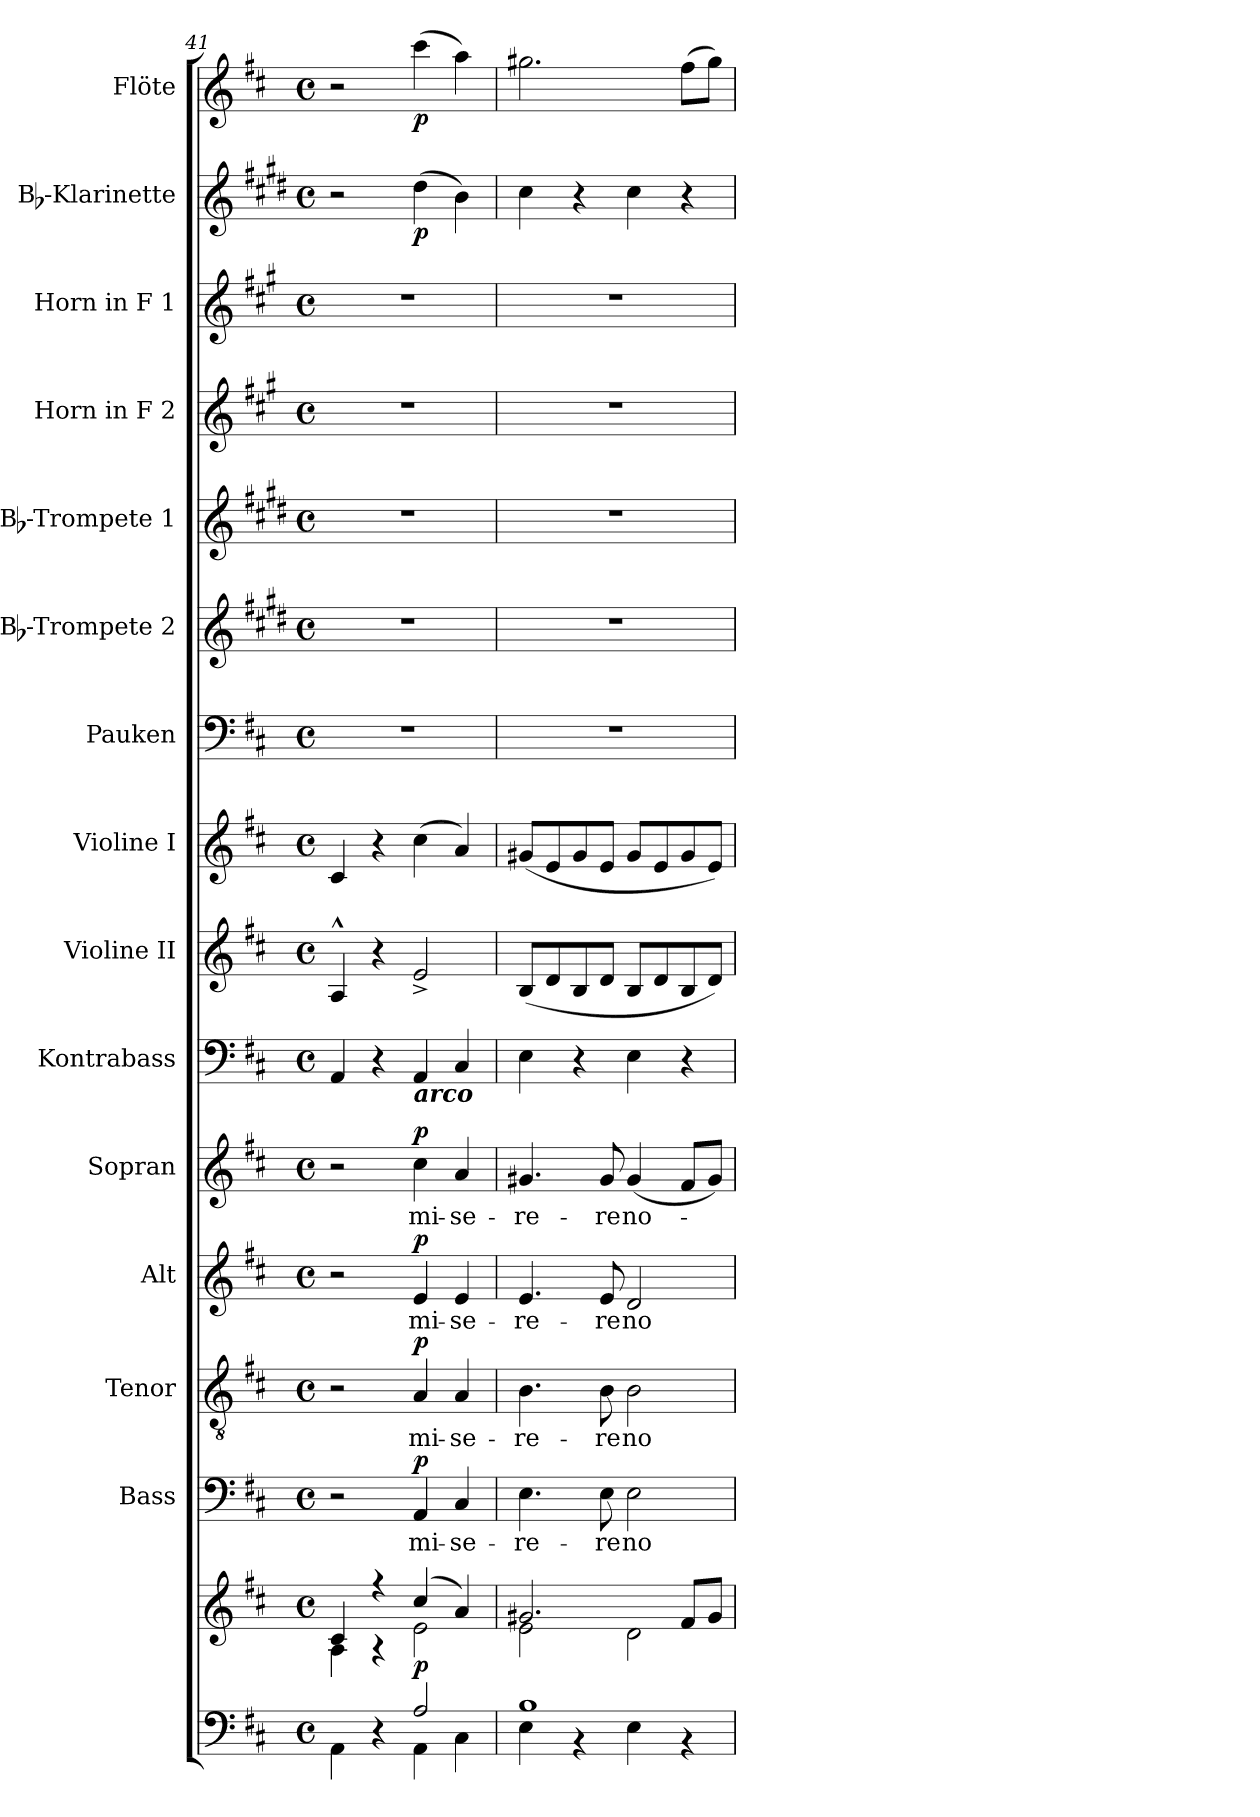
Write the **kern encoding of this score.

**kern	**kern	**dynam	**kern	**text	**dynam	**kern	**text	**dynam	**kern	**text	**dynam	**kern	**text	**dynam	**kern	**kern	**kern	**kern	**kern	**kern	**kern	**kern	**kern	**dynam	**kern	**dynam
*part15	*part15	*part15	*part14	*part14	*part14	*part13	*part13	*part13	*part12	*part12	*part12	*part11	*part11	*part11	*part10	*part9	*part8	*part7	*part6	*part5	*part4	*part3	*part2	*part2	*part1	*part1
*staff16	*staff15	*staff15/16	*staff14	*staff14	*staff14	*staff13	*staff13	*staff13	*staff12	*staff12	*staff12	*staff11	*staff11	*staff11	*staff10	*staff9	*staff8	*staff7	*staff6	*staff5	*staff4	*staff3	*staff2	*staff2	*staff1	*staff1
*	*	*	*I"Bass	*	*	*I"Tenor	*	*	*I"Alt	*	*	*I"Sopran	*	*	*I"Kontrabass	*I"Violine II	*I"Violine I	*I"Pauken	*I"Bb-Trompete 2	*I"Bb-Trompete 1	*I"Horn in F 2	*I"Horn in F 1	*I"Bb-Klarinette	*	*I"Flöte	*
*	*	*	*I'B.	*	*	*I'T.	*	*	*I'A.	*	*	*I'S.	*	*	*I'Kb.	*I'Vl. II	*I'Vl. I	*I'Pk.	*I'Bb Trp. 2	*I'Bb Trp. 1	*	*	*I'Bb Kl.	*	*I'Fl.	*
*clefF4	*clefG2	*	*clefF4	*	*	*clefGv2	*	*	*clefG2	*	*	*clefG2	*	*	*clefF4	*clefG2	*clefG2	*clefF4	*clefG2	*clefG2	*clefG2	*clefG2	*clefG2	*	*clefG2	*
*	*	*	*	*	*	*	*	*	*	*	*	*	*	*	*ITrd7c12	*	*	*	*ITrd1c2	*ITrd1c2	*ITrd4c7	*ITrd4c7	*ITrd1c2	*	*	*
*k[f#c#]	*k[f#c#]	*	*k[f#c#]	*	*	*k[f#c#]	*	*	*k[f#c#]	*	*	*k[f#c#]	*	*	*k[f#c#]	*k[f#c#]	*k[f#c#]	*k[f#c#]	*k[f#c#]	*k[f#c#]	*k[f#c#]	*k[f#c#]	*k[f#c#]	*	*k[f#c#]	*
*D:	*D:	*	*D:	*	*	*D:	*	*	*D:	*	*	*D:	*	*	*D:	*D:	*D:	*D:	*D:	*D:	*D:	*D:	*D:	*	*D:	*
*M4/4	*M4/4	*	*M4/4	*	*	*M4/4	*	*	*M4/4	*	*	*M4/4	*	*	*M4/4	*M4/4	*M4/4	*M4/4	*M4/4	*M4/4	*M4/4	*M4/4	*M4/4	*	*M4/4	*
*met(c)	*met(c)	*	*met(c)	*	*	*met(c)	*	*	*met(c)	*	*	*met(c)	*	*	*met(c)	*met(c)	*met(c)	*met(c)	*met(c)	*met(c)	*met(c)	*met(c)	*met(c)	*	*met(c)	*
=41	=41	=41	=41	=41	=41	=41	=41	=41	=41	=41	=41	=41	=41	=41	=41	=41	=41	=41	=41	=41	=41	=41	=41	=41	=41	=41
*^	*^	*	*	*	*	*	*	*	*	*	*	*	*	*	*	*	*	*	*	*	*	*	*	*	*	*
2ryy	4AA\	4c#/	4A\	.	2r	.	.	2r	.	.	2r	.	.	2r	.	.	4AAA/	4A^^</	4c#/	1r	1r	1r	1r	1r	2r	.	2r	.
.	4r	4r	4r	.	.	.	.	.	.	.	.	.	.	.	.	.	4r	4r	4r	.	.	.	.	.	.	.	.	.
!	!	!	!	!	!	!	!	!	!	!	!	!	!	!	!	!	!LO:TX:b:Bi:t=arco	!	!	!	!	!	!	!	!	!	!	!
!	!	!	!	!LO:DY:b	!	!LO:LY:b	!LO:DY:a	!	!LO:LY:b	!LO:DY:a	!	!LO:LY:b	!LO:DY:a	!	!LO:LY:b	!LO:DY:a	!	!	!	!	!	!	!	!	!	!LO:DY:b	!	!LO:DY:b
2A/	4AA\	(4cc#/	2e\	p	4AA/	mi-	p	4A/	mi-	p	4e/	mi-	p	4cc#\	mi-	p	4AAA/	2e^</	(>4cc#\	.	.	.	.	.	(>4cc#\	p	(>4ccc#\	p
!	!	!	!	!	!	!LO:LY:b	!	!	!LO:LY:b	!	!	!LO:LY:b	!	!	!LO:LY:b	!	!	!	!	!	!	!	!	!	!	!	!	!
.	4C#\	4a/)	.	.	4C#/	-se-	.	4A/	-se-	.	4e/	-se-	.	4a/	-se-	.	4CC#/	.	4a/)	.	.	.	.	.	4a\)	.	4aa\)	.
!!LO:PB:g=z
=42	=42	=42	=42	=42	=42	=42	=42	=42	=42	=42	=42	=42	=42	=42	=42	=42	=42	=42	=42	=42	=42	=42	=42	=42	=42	=42	=42	=42
!	!	!	!	!	!	!LO:LY:b	!	!	!LO:LY:b	!	!	!LO:LY:b	!	!	!LO:LY:b	!	!	!	!	!	!	!	!	!	!	!	!	!
1B	4E\	2.g#X/	2e\	.	4.E\	-re-	.	4.B\	-re-	.	4.e/	-re-	.	4.g#X/	-re-	.	4EE\	(<8B/L	(<8g#X/L	1r	1r	1r	1r	1r	4b\	.	2.gg#X\	.
.	.	.	.	.	.	.	.	.	.	.	.	.	.	.	.	.	.	8d/	8e/	.	.	.	.	.	.	.	.	.
.	4r	.	.	.	.	.	.	.	.	.	.	.	.	.	.	.	4r	8B/	8g#/	.	.	.	.	.	4r	.	.	.
!	!	!	!	!	!	!LO:LY:b	!	!	!LO:LY:b	!	!	!LO:LY:b	!	!	!LO:LY:b	!	!	!	!	!	!	!	!	!	!	!	!	!
.	.	.	.	.	8E\	-re	.	8B\	-re	.	8e/	-re	.	8g#/	-re	.	.	8d/J	8e/J	.	.	.	.	.	.	.	.	.
!	!	!	!	!	!	!LO:LY:b	!	!	!LO:LY:b	!	!	!LO:LY:b	!	!	!LO:LY:b	!	!	!	!	!	!	!	!	!	!	!	!	!
.	4E\	.	2d\	.	2E\	no-	.	2B\	no-	.	2d/	no-	.	(<4g#/	no-	.	4EE\	8B/L	8g#/L	.	.	.	.	.	4b\	.	.	.
.	.	.	.	.	.	.	.	.	.	.	.	.	.	.	.	.	.	8d/	8e/	.	.	.	.	.	.	.	.	.
.	4r	8f#/L	.	.	.	.	.	.	.	.	.	.	.	8f#/L	.	.	4r	8B/	8g#/	.	.	.	.	.	4r	.	(>8ff#\L	.
.	.	8g#/J	.	.	.	.	.	.	.	.	.	.	.	8g#/J)	.	.	.	8d/J)	8e/J)	.	.	.	.	.	.	.	8gg#\J)	.
*v	*v	*	*	*	*	*	*	*	*	*	*	*	*	*	*	*	*	*	*	*	*	*	*	*	*	*	*	*
*	*v	*v	*	*	*	*	*	*	*	*	*	*	*	*	*	*	*	*	*	*	*	*	*	*	*	*	*
=	=	=	=	=	=	=	=	=	=	=	=	=	=	=	=	=	=	=	=	=	=	=	=	=	=	=
*-	*-	*-	*-	*-	*-	*-	*-	*-	*-	*-	*-	*-	*-	*-	*-	*-	*-	*-	*-	*-	*-	*-	*-	*-	*-	*-
